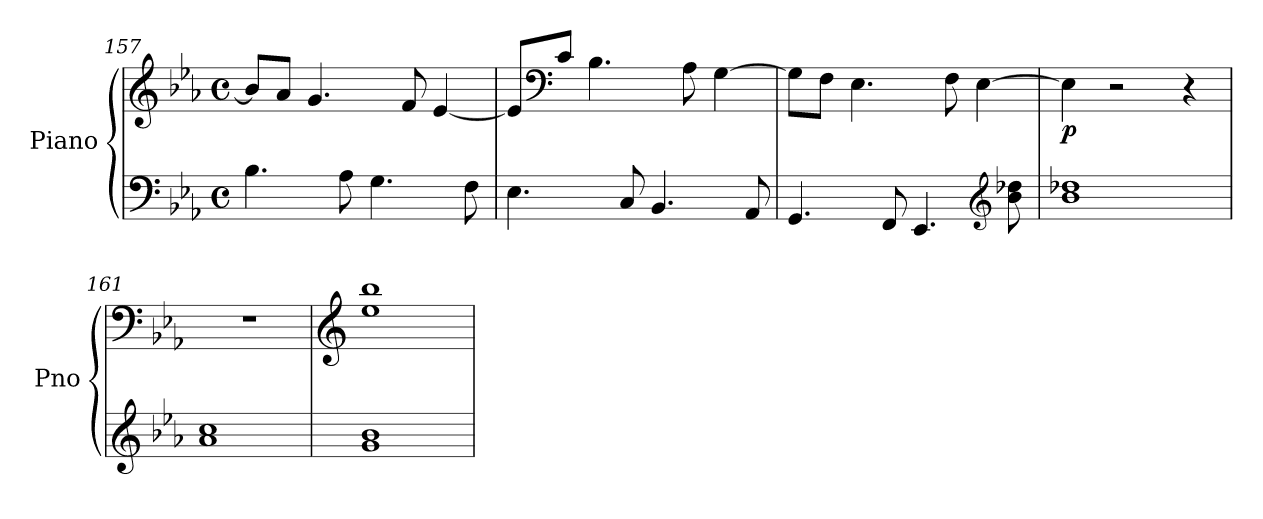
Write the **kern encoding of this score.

**kern	**kern	**dynam
*part1	*part1	*part1
*staff2	*staff1	*staff1/2
*I"Piano	*	*
*I'Pno	*	*
*clefF4	*clefG2	*
*k[b-e-a-]	*k[b-e-a-]	*
*M4/4	*M4/4	*
*met(c)	*met(c)	*
=157	=157	=157
4.B-\	8b-/L]	.
.	8a-/J	.
.	4.g/	.
8A-\	.	.
4.G\	.	.
.	8f/	.
.	[4e-/	.
8F\	.	.
!!LO:LB:g=z
=158	=158	=158
4.E-\	8e-/L]	.
*	*clefF4	*
.	8c/J	.
.	4.B-\	.
8C/	.	.
4.BB-/	.	.
.	8A-\	.
.	[4G\	.
8AA-/	.	.
=159	=159	=159
4.GG/	8G\L]	.
.	8F\J	.
.	4.E-\	.
8FF/	.	.
4.EE-/	.	.
.	8F\	.
.	[4E-\	.
*clefG2	*	*
8b-\ 8dd-X\	.	.
=160	=160	=160
!	!	!LO:DY:b
1b- 1dd-X	4E-\]	p
.	2r	.
.	4r	.
=161	=161	=161
1a- 1cc	1r	.
=162	=162	=162
*	*clefG2	*
1g 1b-	1ee- 1bb-	.
=	=	=
*-	*-	*-
